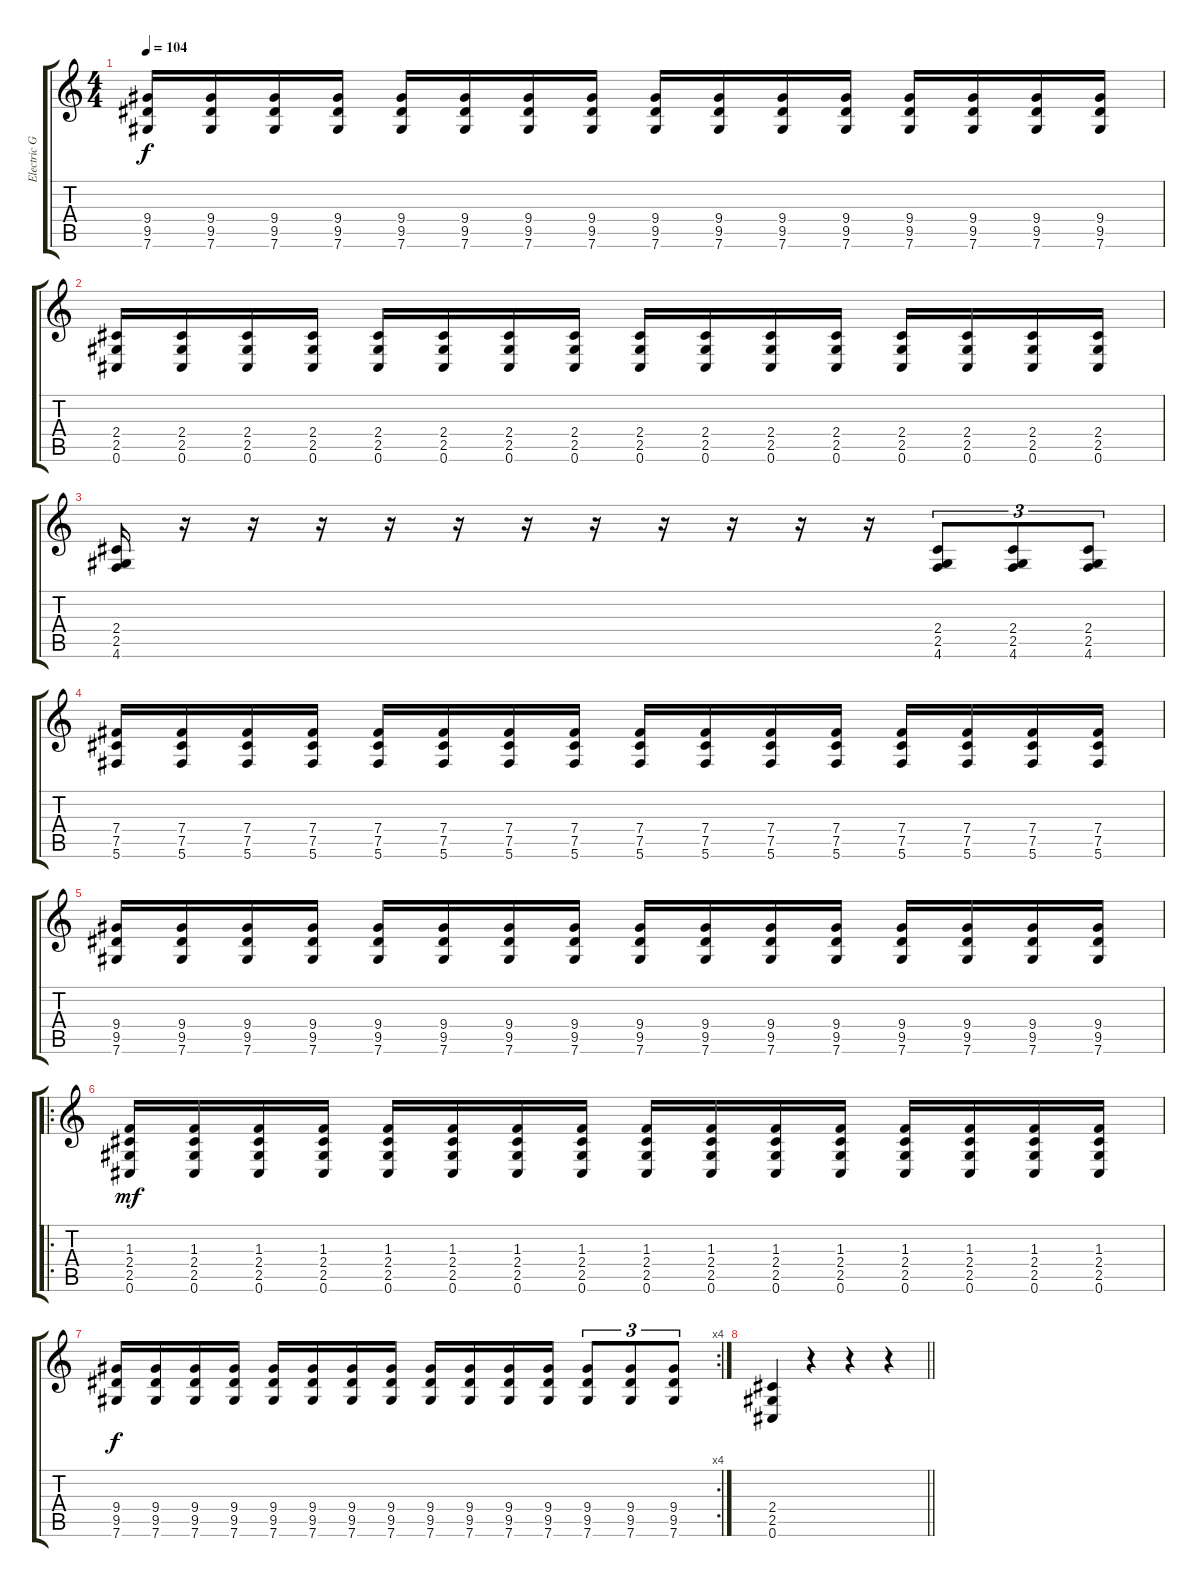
\track ("Electric Guitar Right" "Electric G") {instrument overdrivenguitar}
\staff {score tabs}
\tuning (Db4 Ab3 E3 B2 Gb2 Db2) {hide}
\ts (4 4)
\tempo 104
\clef g2
\ks c
(9.4 9.5 7.6).16{dy f} (9.4 9.5 7.6).16 (9.4 9.5 7.6).16 (9.4 9.5 7.6).16 (9.4 9.5 7.6).16 (9.4 9.5 7.6).16 (9.4 9.5 7.6).16 (9.4 9.5 7.6).16 (9.4 9.5 7.6).16 (9.4 9.5 7.6).16 (9.4 9.5 7.6).16 (9.4 9.5 7.6).16 (9.4 9.5 7.6).16 (9.4 9.5 7.6).16 (9.4 9.5 7.6).16 (9.4 9.5 7.6).16 |
(2.4 2.5 0.6).16 (2.4 2.5 0.6).16 (2.4 2.5 0.6).16 (2.4 2.5 0.6).16 (2.4 2.5 0.6).16 (2.4 2.5 0.6).16 (2.4 2.5 0.6).16 (2.4 2.5 0.6).16 (2.4 2.5 0.6).16 (2.4 2.5 0.6).16 (2.4 2.5 0.6).16 (2.4 2.5 0.6).16 (2.4 2.5 0.6).16 (2.4 2.5 0.6).16 (2.4 2.5 0.6).16 (2.4 2.5 0.6).16 |
(2.4 2.5 4.6).16 r.16 r.16 r.16 r.16 r.16 r.16 r.16 r.16 r.16 r.16 r.16 (2.4 2.5 4.6).8{tu (3 2)} (2.4 2.5 4.6).8{tu (3 2)} (2.4 2.5 4.6).8{tu (3 2)} |
(7.4 7.5 5.6).16 (7.4 7.5 5.6).16 (7.4 7.5 5.6).16 (7.4 7.5 5.6).16 (7.4 7.5 5.6).16 (7.4 7.5 5.6).16 (7.4 7.5 5.6).16 (7.4 7.5 5.6).16 (7.4 7.5 5.6).16 (7.4 7.5 5.6).16 (7.4 7.5 5.6).16 (7.4 7.5 5.6).16 (7.4 7.5 5.6).16 (7.4 7.5 5.6).16 (7.4 7.5 5.6).16 (7.4 7.5 5.6).16 |
(9.4 9.5 7.6).16 (9.4 9.5 7.6).16 (9.4 9.5 7.6).16 (9.4 9.5 7.6).16 (9.4 9.5 7.6).16 (9.4 9.5 7.6).16 (9.4 9.5 7.6).16 (9.4 9.5 7.6).16 (9.4 9.5 7.6).16 (9.4 9.5 7.6).16 (9.4 9.5 7.6).16 (9.4 9.5 7.6).16 (9.4 9.5 7.6).16 (9.4 9.5 7.6).16 (9.4 9.5 7.6).16 (9.4 9.5 7.6).16 |
\ro
(1.3 2.4 2.5 0.6).16{dy mf} (1.3 2.4 2.5 0.6).16 (1.3 2.4 2.5 0.6).16 (1.3 2.4 2.5 0.6).16 (1.3 2.4 2.5 0.6).16 (1.3 2.4 2.5 0.6).16 (1.3 2.4 2.5 0.6).16 (1.3 2.4 2.5 0.6).16 (1.3 2.4 2.5 0.6).16 (1.3 2.4 2.5 0.6).16 (1.3 2.4 2.5 0.6).16 (1.3 2.4 2.5 0.6).16 (1.3 2.4 2.5 0.6).16 (1.3 2.4 2.5 0.6).16 (1.3 2.4 2.5 0.6).16 (1.3 2.4 2.5 0.6).16 |
\rc 4
(9.4 9.5 7.6).16{dy f} (9.4 9.5 7.6).16 (9.4 9.5 7.6).16 (9.4 9.5 7.6).16 (9.4 9.5 7.6).16 (9.4 9.5 7.6).16 (9.4 9.5 7.6).16 (9.4 9.5 7.6).16 (9.4 9.5 7.6).16 (9.4 9.5 7.6).16 (9.4 9.5 7.6).16 (9.4 9.5 7.6).16 (9.4 9.5 7.6).8{tu (3 2)} (9.4 9.5 7.6).8{tu (3 2)} (9.4 9.5 7.6).8{tu (3 2)} |
\barLineRight lightlight
(2.4 2.5 0.6).4 r.4 r.4 r.4
